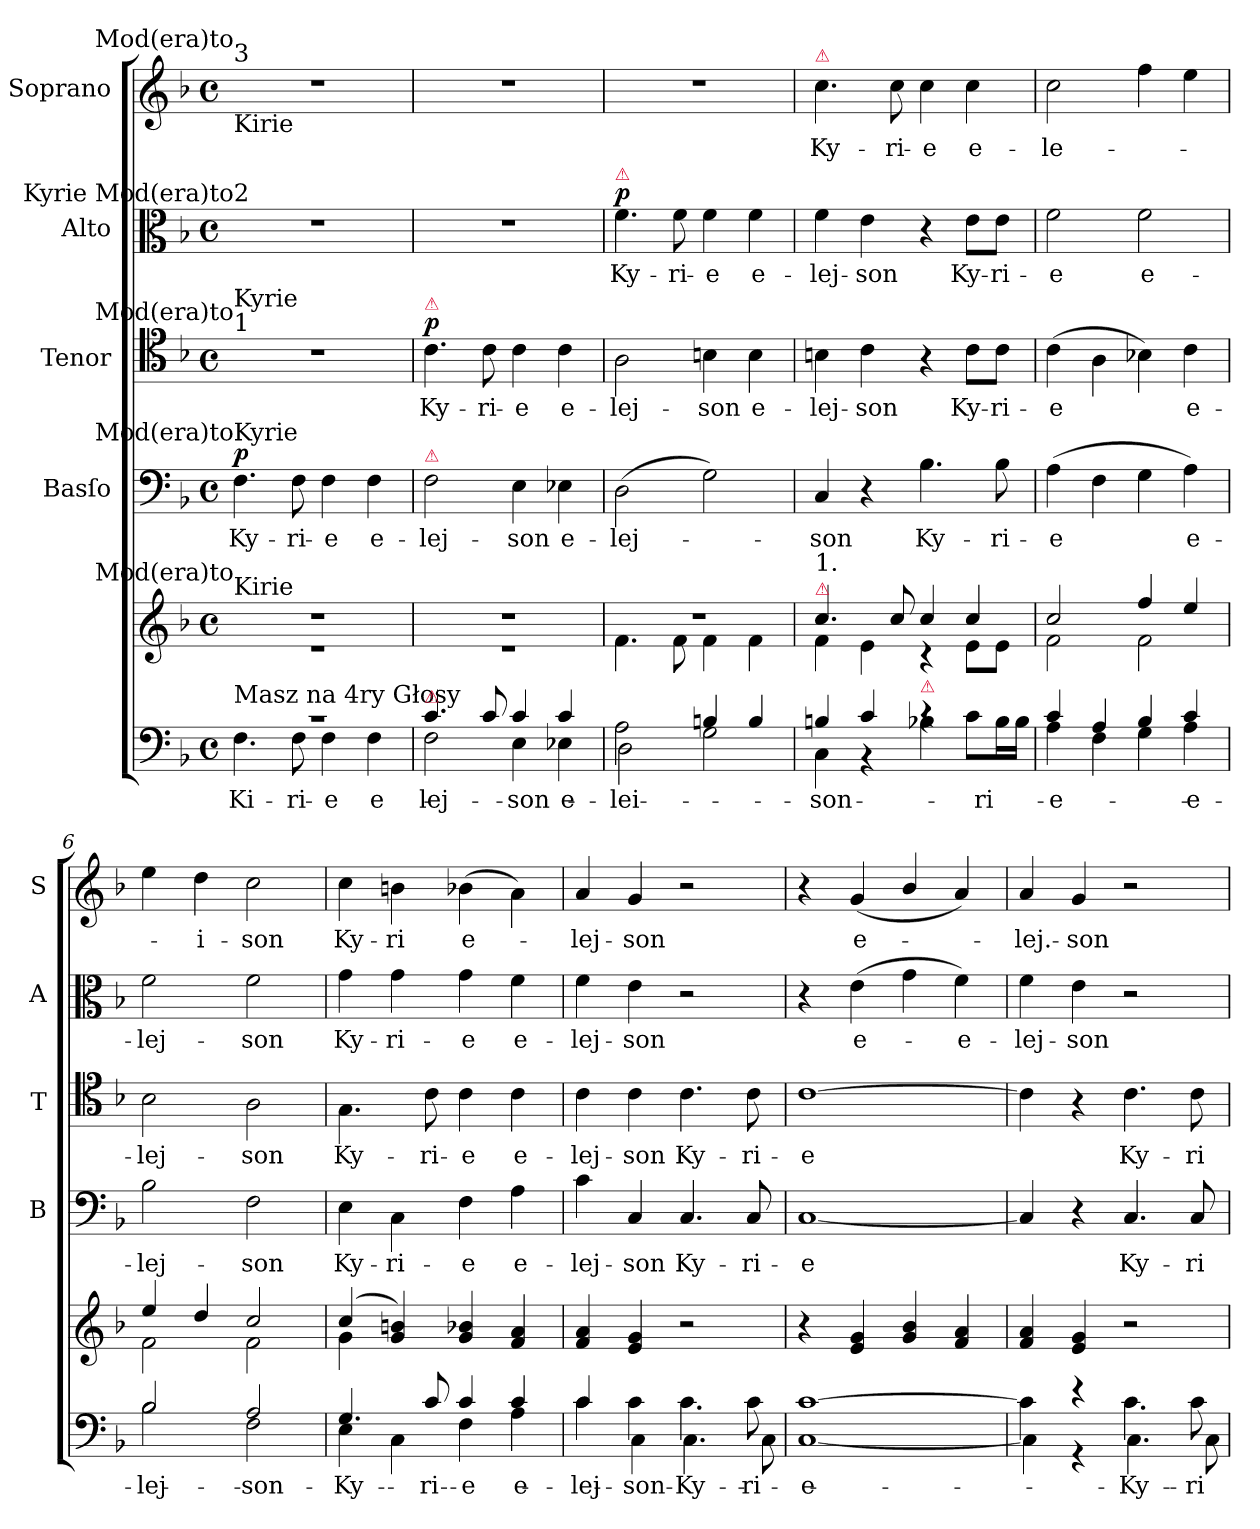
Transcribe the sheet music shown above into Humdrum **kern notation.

**kern	**text	**kern	**kern	**text	**dynam	**kern	**text	**dynam	**kern	**text	**dynam	**kern	**text
*part6	*part6	*part5	*part4	*part4	*part4	*part3	*part3	*part3	*part2	*part2	*part2	*part1	*part1
*staff6	*staff6	*staff5	*staff4	*staff4	*staff4	*staff3	*staff3	*staff3	*staff2	*staff2	*staff2	*staff1	*staff1
*	*	*	*I"Basſo	*	*	*I"Tenor	*	*	*I"Alto	*	*	*I"Soprano	*
*	*	*	*I'B	*	*	*I'T	*	*	*I'A	*	*	*I'S	*
*clefF4	*	*clefG2	*clefF4	*	*	*clefC4	*	*	*clefC3	*	*	*clefG2	*
*k[b-]	*	*k[b-]	*k[b-]	*	*	*k[b-]	*	*	*k[b-]	*	*	*k[b-]	*
*M4/4	*	*M4/4	*M4/4	*	*	*M4/4	*	*	*M4/4	*	*	*M4/4	*
*met(c)	*	*met(c)	*met(c)	*	*	*met(c)	*	*	*met(c)	*	*	*met(c)	*
=1	=1	=1	=1	=1	=1	=1	=1	=1	=1	=1	=1	=1	=1
*^	*	*^	*	*	*	*	*	*	*	*	*	*	*
!	!	!	!	!	!	!	!	!	!	!	!	!	!	!LO:TX:a:t=3	!
!	!	!	!	!	!	!	!	!	!	!	!	!	!	!LO:TX:b:t=Kirie	!
!	!	!	!	!	!	!	!	!	!	!	!	!	!	!LO:TX:a:rj:t=Mod(era)to	!
!	!	!	!	!	!	!	!	!	!	!	!LO:TX:a:rj:t=Kyrie Mod(era)to	!	!	!	!
!	!	!	!	!	!	!	!	!	!	!	!LO:TX:a:t=2	!	!	!	!
!	!	!	!	!	!	!	!	!LO:TX:a:t=1	!	!	!	!	!	!	!
!	!	!	!	!	!	!	!	!LO:TX:a:t=Kyrie	!	!	!	!	!	!	!
!	!	!	!	!	!	!	!	!LO:TX:a:rj:t=Mod(era)to	!	!	!	!	!	!	!
!	!	!	!	!	!LO:TX:a:t=Kyrie	!	!	!	!	!	!	!	!	!	!
!	!	!	!	!	!LO:TX:a:rj:t=Mod(era)to	!	!	!	!	!	!	!	!	!	!
!	!	!	!LO:TX:a:t=Kirie	!	!	!	!	!	!	!	!	!	!	!	!
!	!	!	!LO:TX:a:rj:t=Mod(era)to	!	!	!	!	!	!	!	!	!	!	!	!
!LO:TX:a:t=Masz na 4ry Głosy	!	!	!	!	!	!	!	!	!	!	!	!	!	!	!
!	!	!	!	!	!	!	!LO:DY:a	!	!	!	!	!	!	!	!
1r	4.F\	Ki-	1re	1rdd	4.F\	Ky-	p	1r	.	.	1r	.	.	1r	.
.	8F\	-ri-	.	.	8F\	-ri-	.	.	.	.	.	.	.	.	.
.	4F\	-e	.	.	4F\	-e	.	.	.	.	.	.	.	.	.
.	4F\	e-	.	.	4F\	e-	.	.	.	.	.	.	.	.	.
=2	=2	=2	=2	=2	=2	=2	=2	=2	=2	=2	=2	=2	=2	=2	=2
!	!	!	!	!	!	!	!	!LO:TX:a:color=crimson:t=⚠	!	!	!	!	!	!	!
!	!	!	!	!	!LO:TX:a:color=crimson:t=⚠	!	!	!	!	!	!	!	!	!	!
!LO:TX:a:color=crimson:t=⚠	!	!	!	!	!	!	!	!	!	!	!	!	!	!	!
!	!	!	!	!	!	!	!	!	!	!LO:DY:a	!	!	!	!	!
4.c/	2F\	-lej-	1re	1rdd	2F\	-lej-	.	4.c\	Ky-	p	1r	.	.	1r	.
8c/	.	.	.	.	.	.	.	8c\	-ri-	.	.	.	.	.	.
4c/	4E\	-son	.	.	4E\	-son	.	4c\	-e	.	.	.	.	.	.
4c/	4E-X\	e-	.	.	4E-X\	e-	.	4c\	e-	.	.	.	.	.	.
=3	=3	=3	=3	=3	=3	=3	=3	=3	=3	=3	=3	=3	=3	=3	=3
!	!	!	!	!	!	!	!	!	!	!	!LO:TX:a:color=crimson:t=⚠	!	!	!	!
!	!	!	!	!	!	!	!	!	!	!	!	!	!LO:DY:a	!	!
2A\	2D\	-lei-	1r	4.f\	(2D\	-lej-	.	2A\	-lej-	.	4.f\	Ky-	p	1r	.
.	.	.	.	8f\	.	.	.	.	.	.	8f\	-ri-	.	.	.
4Bn/	2G\	.	.	4f\	2G\)	.	.	4Bn\	-son	.	4f\	-e	.	.	.
4B/	.	.	.	4f\	.	.	.	4B\	e-	.	4f\	e-	.	.	.
=4	=4	=4	=4	=4	=4	=4	=4	=4	=4	=4	=4	=4	=4	=4	=4
!	!	!	!	!	!	!	!	!	!	!	!	!	!	!LO:TX:a:color=crimson:t=⚠	!
!	!	!	!LO:TX:a:color=crimson:t=⚠	!	!	!	!	!	!	!	!	!	!	!	!
!	!	!	!LO:TX:a:t=1.	!	!	!	!	!	!	!	!	!	!	!	!
4Bn/	4C\	-son	4.cc/	4f\	4C/	-son	.	4Bn\	-lej-	.	4f\	-lej-	.	4.cc\	Ky-
4c/	4r	.	.	4e\	4r	.	.	4c\	-son	.	4e\	-son	.	.	.
.	.	.	8cc/	.	.	.	.	.	.	.	.	.	.	8cc\	-ri-
!LO:TX:a:color=crimson:t=⚠	!	!	!	!	!	!	!	!	!	!	!	!	!	!	!
4rc	4B-X\	.	4cc/	4r	4.B-\	Ky-	.	4r	.	.	4r	.	.	4cc\	-e
4ryy	8c\L	.	4cc/	8e\L	.	.	.	8c\L	Ky-	.	8e\L	Ky-	.	4cc\	e-
.	16B-\L	-ri-	.	8e\J	8B-\	-ri-	.	8c\J	-ri-	.	8e\J	-ri-	.	.	.
.	16B-\JJ	.	.	.	.	.	.	.	.	.	.	.	.	.	.
=5	=5	=5	=5	=5	=5	=5	=5	=5	=5	=5	=5	=5	=5	=5	=5
4c/	4A\	-e	2cc/	2f\	(4A\	-e	.	(4c\	-e	.	2f\	-e	.	2cc\	-le-
4A/	4F\	.	.	.	4F\	.	.	4A\	.	.	.	.	.	.	.
4B-/	4G\	.	4ff/	2f\	4G\	.	.	4B-X\)	.	.	2f\	e-	.	4ff\	.
4c/	4A\	e-	4ee/	.	4A\)	e-	.	4c\	e-	.	.	.	.	4ee\	.
=6	=6	=6	=6	=6	=6	=6	=6	=6	=6	=6	=6	=6	=6	=6	=6
2B-/	2B-\	-lej-	4ee/	2f\	2B-\	-lej-	.	2B-\	-lej-	.	2f\	-lej-	.	4ee\	.
.	.	.	4dd/	.	.	.	.	.	.	.	.	.	.	4dd\	-i-
2A/	2F\	-son	2cc/	2f\	2F\	-son	.	2A\	-son	.	2f\	-son	.	2cc\	-son
=7	=7	=7	=7	=7	=7	=7	=7	=7	=7	=7	=7	=7	=7	=7	=7
4.G/	4E\	Ky-	(4cc/	4g\	4E\	Ky-	.	4.G\	Ky-	.	4g\	Ky-	.	4cc\	Ky-
.	4C\	.	4g/ 4bn/)	4rcyy	4C\	-ri-	.	.	.	.	4g\	-ri-	.	4bn\	-ri
8c/	.	-ri-	.	.	.	.	.	8c\	-ri-	.	.	.	.	.	.
4c/	4F\	-e	4g/ 4b-X/	2rcyy	4F\	-e	.	4c\	-e	.	4g\	-e	.	(4b-X\	e-
4c/	4A\	e-	4f/ 4a/	.	4A\	e-	.	4c\	e-	.	4f\	e-	.	4a\)	.
*	*	*	*v	*v	*	*	*	*	*	*	*	*	*	*	*
=8	=8	=8	=8	=8	=8	=8	=8	=8	=8	=8	=8	=8	=8	=8
4c/	4c\	-lej-	4f/ 4a/	4c\	-lej-	.	4c\	-lej-	.	4f\	-lej-	.	4a/	-lej-
4c\	4C\	-son	4e/ 4g/	4C/	-son	.	4c\	-son	.	4e\	-son	.	4g/	-son
4.c\	4.C\	Ky-	2r	4.C/	Ky-	.	4.c\	Ky-	.	2r	.	.	2r	.
8c\	8C\	-ri-	.	8C/	-ri-	.	8c\	-ri-	.	.	.	.	.	.
=9	=9	=9	=9	=9	=9	=9	=9	=9	=9	=9	=9	=9	=9	=9
[1c/	[1C\	-e	4r	[1C/	-e	.	[1c\	-e	.	4r	.	.	4r	.
.	.	.	4e/ 4g/	.	.	.	.	.	.	(4e\	e-	.	(4g/	e-
.	.	.	4g/ 4b-/	.	.	.	.	.	.	4g\	.	.	4b-/	.
.	.	.	4f/ 4a/	.	.	.	.	.	.	4f\)	-e-	.	4a/)	.
=10	=10	=10	=10	=10	=10	=10	=10	=10	=10	=10	=10	=10	=10	=10
4c\]	4C\]	.	4f/ 4a/	4C/]	.	.	4c\]	.	.	4f\	-lej-	.	4a/	-lej.-
4r	4r	.	4e/ 4g/	4r	.	.	4r	.	.	4e\	-son	.	4g/	-son
4.c\	4.C\	Ky-	2r	4.C/	Ky-	.	4.c\	Ky-	.	2r	.	.	2r	.
8c\	8C\	-ri	.	8C/	-ri-	.	8c\	-ri-	.	.	.	.	.	.
*v	*v	*	*	*	*	*	*	*	*	*	*	*	*	*
=	=	=	=	=	=	=	=	=	=	=	=	=	=
*-	*-	*-	*-	*-	*-	*-	*-	*-	*-	*-	*-	*-	*-
